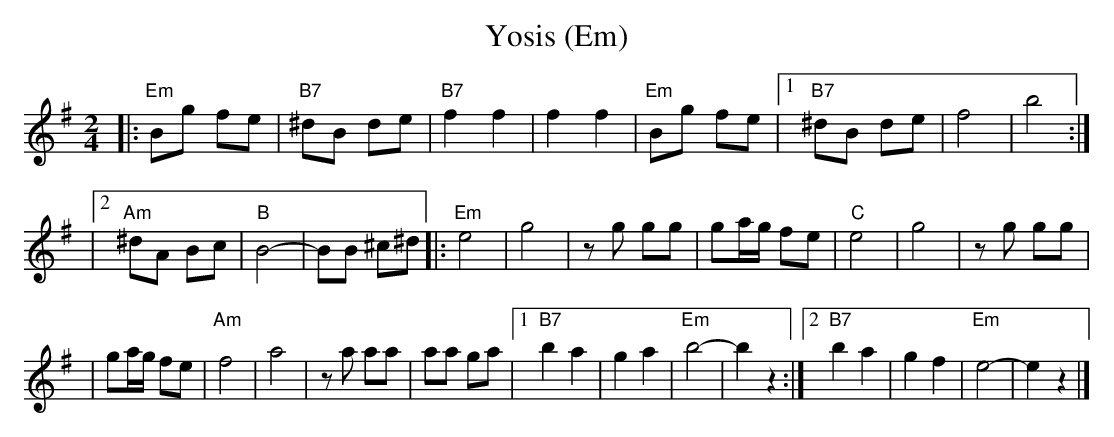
X:1
T: Yosis (Em)
M: 2/4
L: 1/8
K: Em
|: "Em"Bg fe | "B7"^dB de \
| "B7"f2 f2 | f2 f2 \
| "Em"Bg fe |1 "B7"^dB de |    f4  | b4     :|
            |2 "Am"^dA Bc | "B"B4- | BB ^c^d \
|: "Em"e4 | g4 \
|      zg gg | ga/g/ fe \
|  "C"e4 | g4 \
|      zg gg |
| ga/g/ fe \
|  "Am"f4 | a4 \
|      za aa | aa ga \
|1 "B7"b2 a2 | g2 a2 | "Em"b4- | b2 z2 \
:|2"B7"b2 a2 | g2 f2 | "Em"e4- | e2 z2 |]
